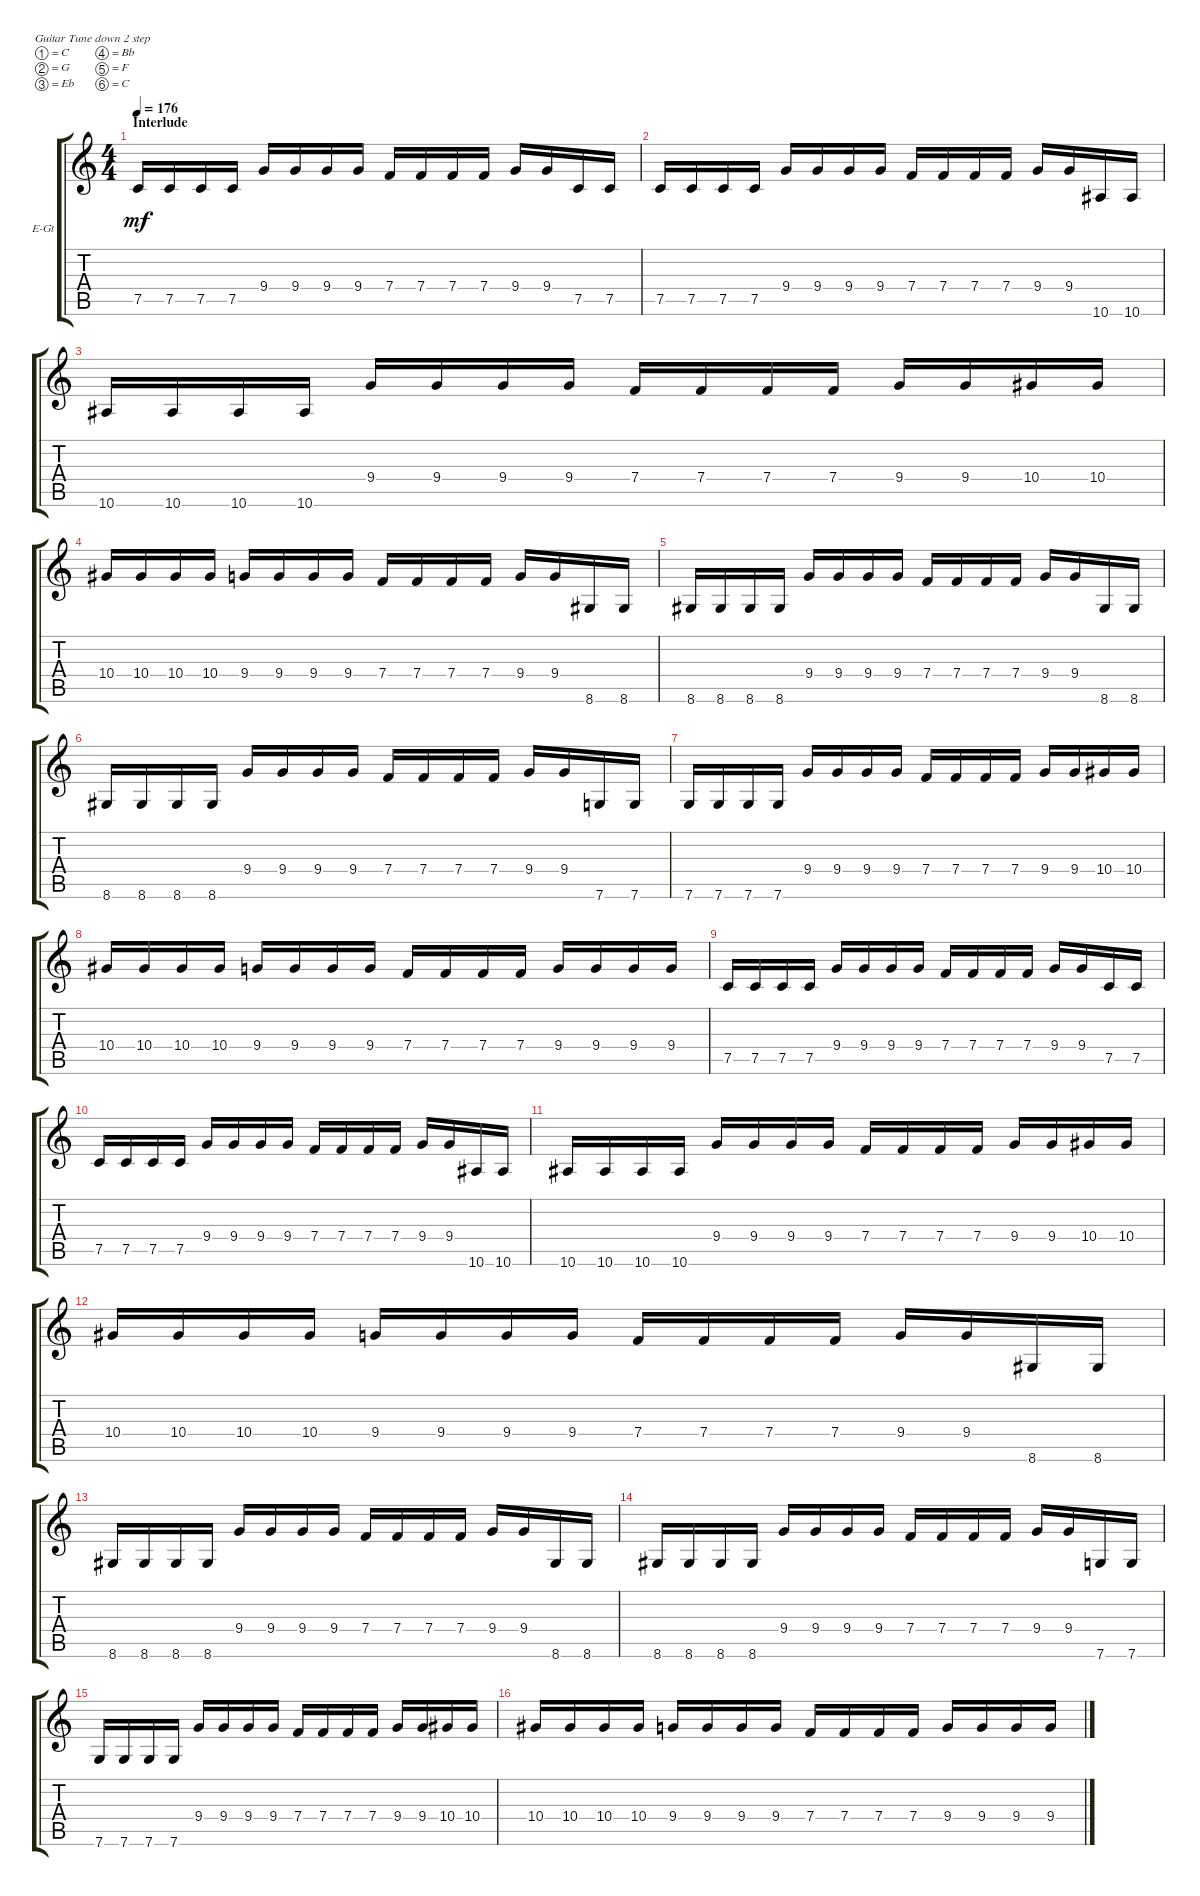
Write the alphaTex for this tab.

\bracketExtendMode groupsimilarinstruments
\firstSystemTrackNameOrientation horizontal
\otherSystemsTrackNameOrientation horizontal
\track ("Guitar 2" "E-Gt") {instrument distortionguitar}
\staff {score tabs}
\tuning (C4 G3 Eb3 Bb2 F2 C2)
\ts (4 4)
\section ("" "Interlude")
\tempo 176
\clef g2
\ks c
7.5.16{dy mf} 7.5.16 7.5.16 7.5.16 9.4.16 9.4.16 9.4.16 9.4.16 7.4.16 7.4.16 7.4.16 7.4.16 9.4.16 9.4.16 7.5.16 7.5.16 |
7.5.16 7.5.16 7.5.16 7.5.16 9.4.16 9.4.16 9.4.16 9.4.16 7.4.16 7.4.16 7.4.16 7.4.16 9.4.16 9.4.16 10.6.16 10.6.16 |
10.6.16 10.6.16 10.6.16 10.6.16 9.4.16 9.4.16 9.4.16 9.4.16 7.4.16 7.4.16 7.4.16 7.4.16 9.4.16 9.4.16 10.4.16 10.4.16 |
10.4.16 10.4.16 10.4.16 10.4.16 9.4.16 9.4.16 9.4.16 9.4.16 7.4.16 7.4.16 7.4.16 7.4.16 9.4.16 9.4.16 8.6.16 8.6.16 |
8.6.16 8.6.16 8.6.16 8.6.16 9.4.16 9.4.16 9.4.16 9.4.16 7.4.16 7.4.16 7.4.16 7.4.16 9.4.16 9.4.16 8.6.16 8.6.16 |
8.6.16 8.6.16 8.6.16 8.6.16 9.4.16 9.4.16 9.4.16 9.4.16 7.4.16 7.4.16 7.4.16 7.4.16 9.4.16 9.4.16 7.6.16 7.6.16 |
7.6.16 7.6.16 7.6.16 7.6.16 9.4.16 9.4.16 9.4.16 9.4.16 7.4.16 7.4.16 7.4.16 7.4.16 9.4.16 9.4.16 10.4.16 10.4.16 |
10.4.16 10.4.16 10.4.16 10.4.16 9.4.16 9.4.16 9.4.16 9.4.16 7.4.16 7.4.16 7.4.16 7.4.16 9.4.16 9.4.16 9.4.16 9.4.16 |
7.5.16 7.5.16 7.5.16 7.5.16 9.4.16 9.4.16 9.4.16 9.4.16 7.4.16 7.4.16 7.4.16 7.4.16 9.4.16 9.4.16 7.5.16 7.5.16 |
7.5.16 7.5.16 7.5.16 7.5.16 9.4.16 9.4.16 9.4.16 9.4.16 7.4.16 7.4.16 7.4.16 7.4.16 9.4.16 9.4.16 10.6.16 10.6.16 |
10.6.16 10.6.16 10.6.16 10.6.16 9.4.16 9.4.16 9.4.16 9.4.16 7.4.16 7.4.16 7.4.16 7.4.16 9.4.16 9.4.16 10.4.16 10.4.16 |
10.4.16 10.4.16 10.4.16 10.4.16 9.4.16 9.4.16 9.4.16 9.4.16 7.4.16 7.4.16 7.4.16 7.4.16 9.4.16 9.4.16 8.6.16 8.6.16 |
8.6.16 8.6.16 8.6.16 8.6.16 9.4.16 9.4.16 9.4.16 9.4.16 7.4.16 7.4.16 7.4.16 7.4.16 9.4.16 9.4.16 8.6.16 8.6.16 |
8.6.16 8.6.16 8.6.16 8.6.16 9.4.16 9.4.16 9.4.16 9.4.16 7.4.16 7.4.16 7.4.16 7.4.16 9.4.16 9.4.16 7.6.16 7.6.16 |
7.6.16 7.6.16 7.6.16 7.6.16 9.4.16 9.4.16 9.4.16 9.4.16 7.4.16 7.4.16 7.4.16 7.4.16 9.4.16 9.4.16 10.4.16 10.4.16 |
10.4.16 10.4.16 10.4.16 10.4.16 9.4.16 9.4.16 9.4.16 9.4.16 7.4.16 7.4.16 7.4.16 7.4.16 9.4.16 9.4.16 9.4.16 9.4.16
